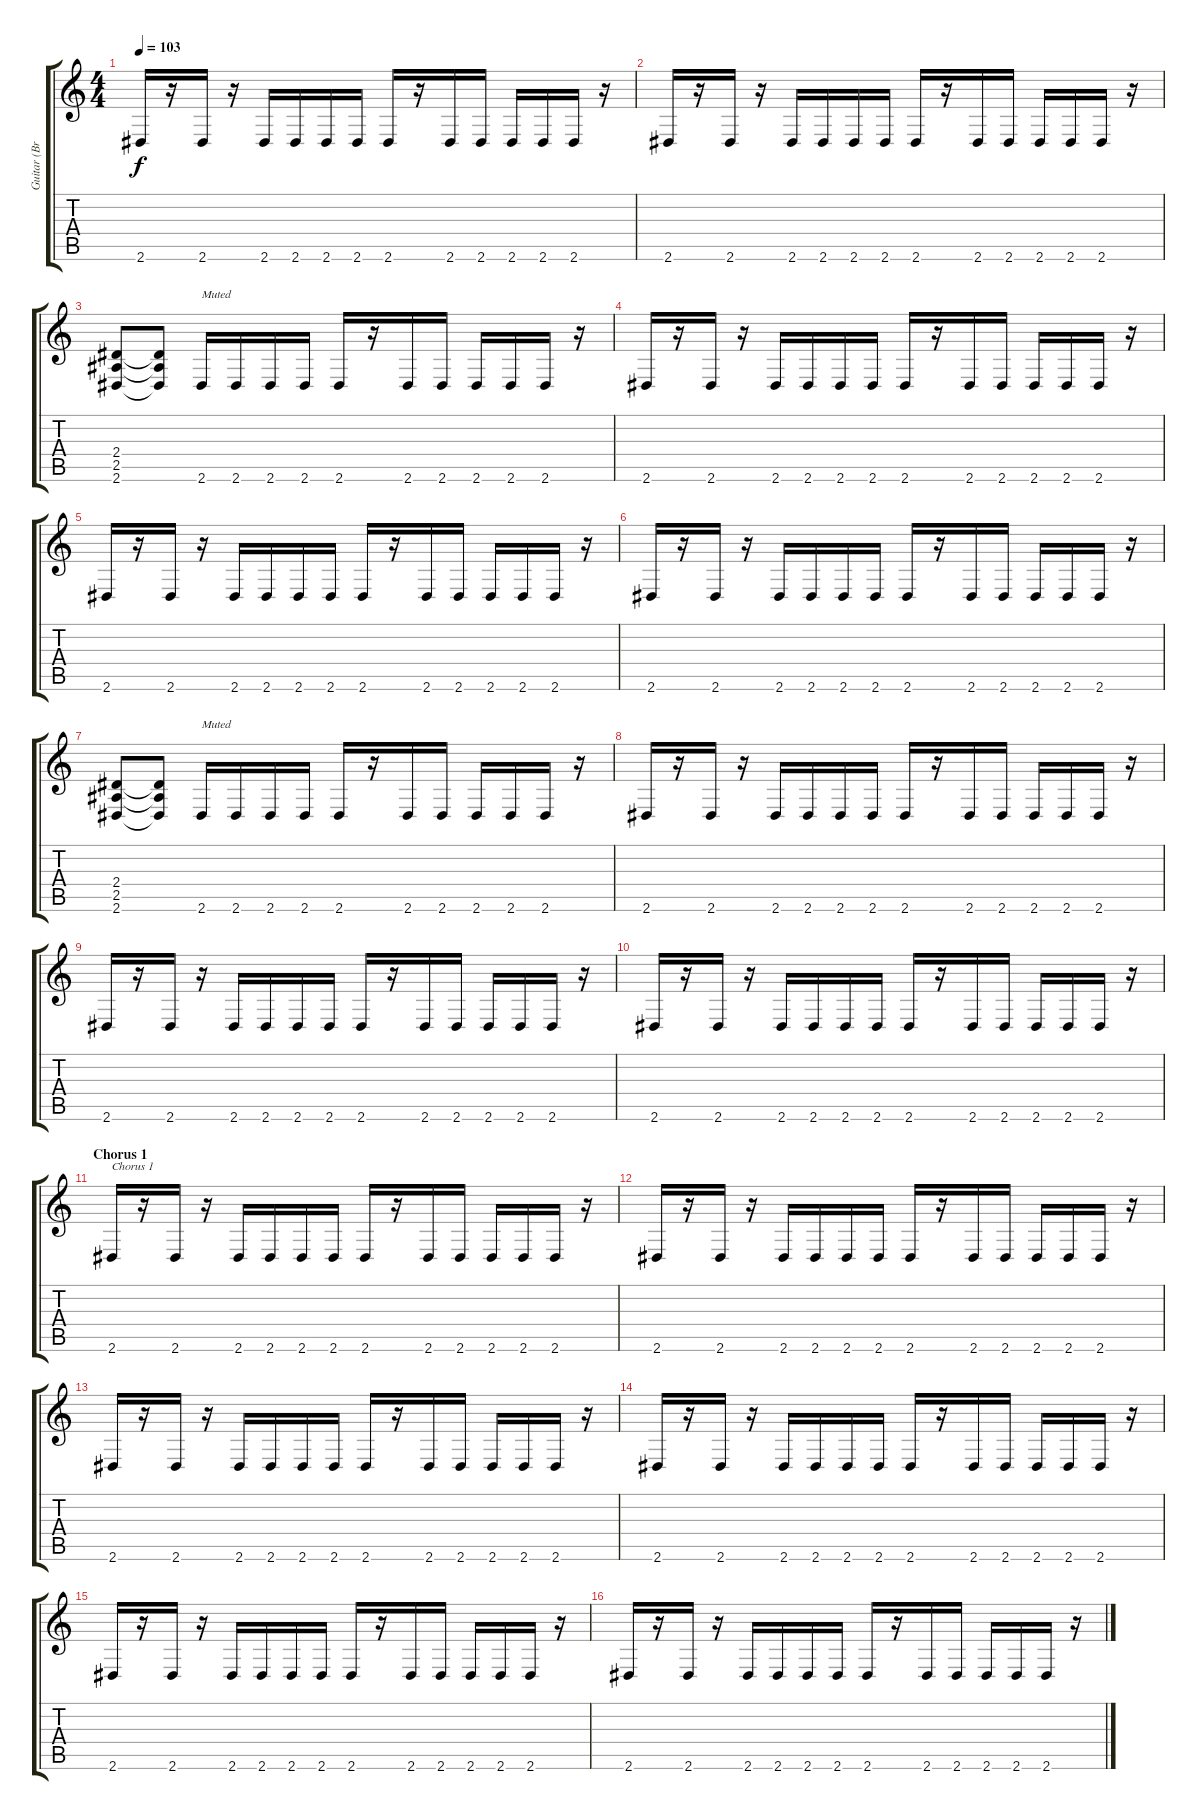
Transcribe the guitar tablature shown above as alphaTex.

\track ("Guitar (Brad Delson)" "Guitar (Br") {instrument electricguitarjazz}
\staff {score tabs}
\tuning (Eb4 Bb3 Gb3 Db3 Ab2 Db2) {hide}
\ts (4 4)
\tempo 103
\clef g2
\ks c
2.6.16{dy f volume 5 instrument electricguitarmuted} r.16 2.6.16 r.16 2.6.16 2.6.16 2.6.16 2.6.16 2.6.16 r.16 2.6.16 2.6.16 2.6.16 2.6.16 2.6.16 r.16 |
2.6.16{volume 5 instrument electricguitarmuted} r.16 2.6.16 r.16 2.6.16 2.6.16 2.6.16 2.6.16 2.6.16 r.16 2.6.16 2.6.16 2.6.16 2.6.16 2.6.16 r.16 |
(2.4 2.5 2.6).8{volume 14 instrument distortionguitar} (2.4{t} 2.5{t} 2.6{t}).8 2.6.16{txt "Muted" volume 5 instrument electricguitarmuted} 2.6.16 2.6.16 2.6.16 2.6.16 r.16 2.6.16 2.6.16 2.6.16 2.6.16 2.6.16 r.16 |
2.6.16{volume 5 instrument electricguitarmuted} r.16 2.6.16 r.16 2.6.16 2.6.16 2.6.16 2.6.16 2.6.16 r.16 2.6.16 2.6.16 2.6.16 2.6.16 2.6.16 r.16 |
2.6.16{volume 5 instrument electricguitarmuted} r.16 2.6.16 r.16 2.6.16 2.6.16 2.6.16 2.6.16 2.6.16 r.16 2.6.16 2.6.16 2.6.16 2.6.16 2.6.16 r.16 |
2.6.16{volume 5 instrument electricguitarmuted} r.16 2.6.16 r.16 2.6.16 2.6.16 2.6.16 2.6.16 2.6.16 r.16 2.6.16 2.6.16 2.6.16 2.6.16 2.6.16 r.16 |
(2.4 2.5 2.6).8{volume 14 instrument distortionguitar} (2.4{t} 2.5{t} 2.6{t}).8 2.6.16{txt "Muted" volume 5 instrument electricguitarmuted} 2.6.16 2.6.16 2.6.16 2.6.16 r.16 2.6.16 2.6.16 2.6.16 2.6.16 2.6.16 r.16 |
2.6.16{volume 5 instrument electricguitarmuted} r.16 2.6.16 r.16 2.6.16 2.6.16 2.6.16 2.6.16 2.6.16 r.16 2.6.16 2.6.16 2.6.16 2.6.16 2.6.16 r.16 |
2.6.16{volume 5 instrument electricguitarmuted} r.16 2.6.16 r.16 2.6.16 2.6.16 2.6.16 2.6.16 2.6.16 r.16 2.6.16 2.6.16 2.6.16 2.6.16 2.6.16 r.16 |
2.6.16{volume 5 instrument electricguitarmuted} r.16 2.6.16 r.16 2.6.16 2.6.16 2.6.16 2.6.16 2.6.16 r.16 2.6.16 2.6.16 2.6.16 2.6.16 2.6.16 r.16 |
\section ("" "Chorus 1")
2.6.16{txt "Chorus 1" volume 5 instrument electricguitarmuted} r.16 2.6.16 r.16 2.6.16 2.6.16 2.6.16 2.6.16 2.6.16 r.16 2.6.16 2.6.16 2.6.16 2.6.16 2.6.16 r.16 |
2.6.16{volume 5 instrument electricguitarmuted} r.16 2.6.16 r.16 2.6.16 2.6.16 2.6.16 2.6.16 2.6.16 r.16 2.6.16 2.6.16 2.6.16 2.6.16 2.6.16 r.16 |
2.6.16{volume 5 instrument electricguitarmuted} r.16 2.6.16 r.16 2.6.16 2.6.16 2.6.16 2.6.16 2.6.16 r.16 2.6.16 2.6.16 2.6.16 2.6.16 2.6.16 r.16 |
2.6.16{volume 5 instrument electricguitarmuted} r.16 2.6.16 r.16 2.6.16 2.6.16 2.6.16 2.6.16 2.6.16 r.16 2.6.16 2.6.16 2.6.16 2.6.16 2.6.16 r.16 |
2.6.16{volume 5 instrument electricguitarmuted} r.16 2.6.16 r.16 2.6.16 2.6.16 2.6.16 2.6.16 2.6.16 r.16 2.6.16 2.6.16 2.6.16 2.6.16 2.6.16 r.16 |
2.6.16{volume 5 instrument electricguitarmuted} r.16 2.6.16 r.16 2.6.16 2.6.16 2.6.16 2.6.16 2.6.16 r.16 2.6.16 2.6.16 2.6.16 2.6.16 2.6.16 r.16
